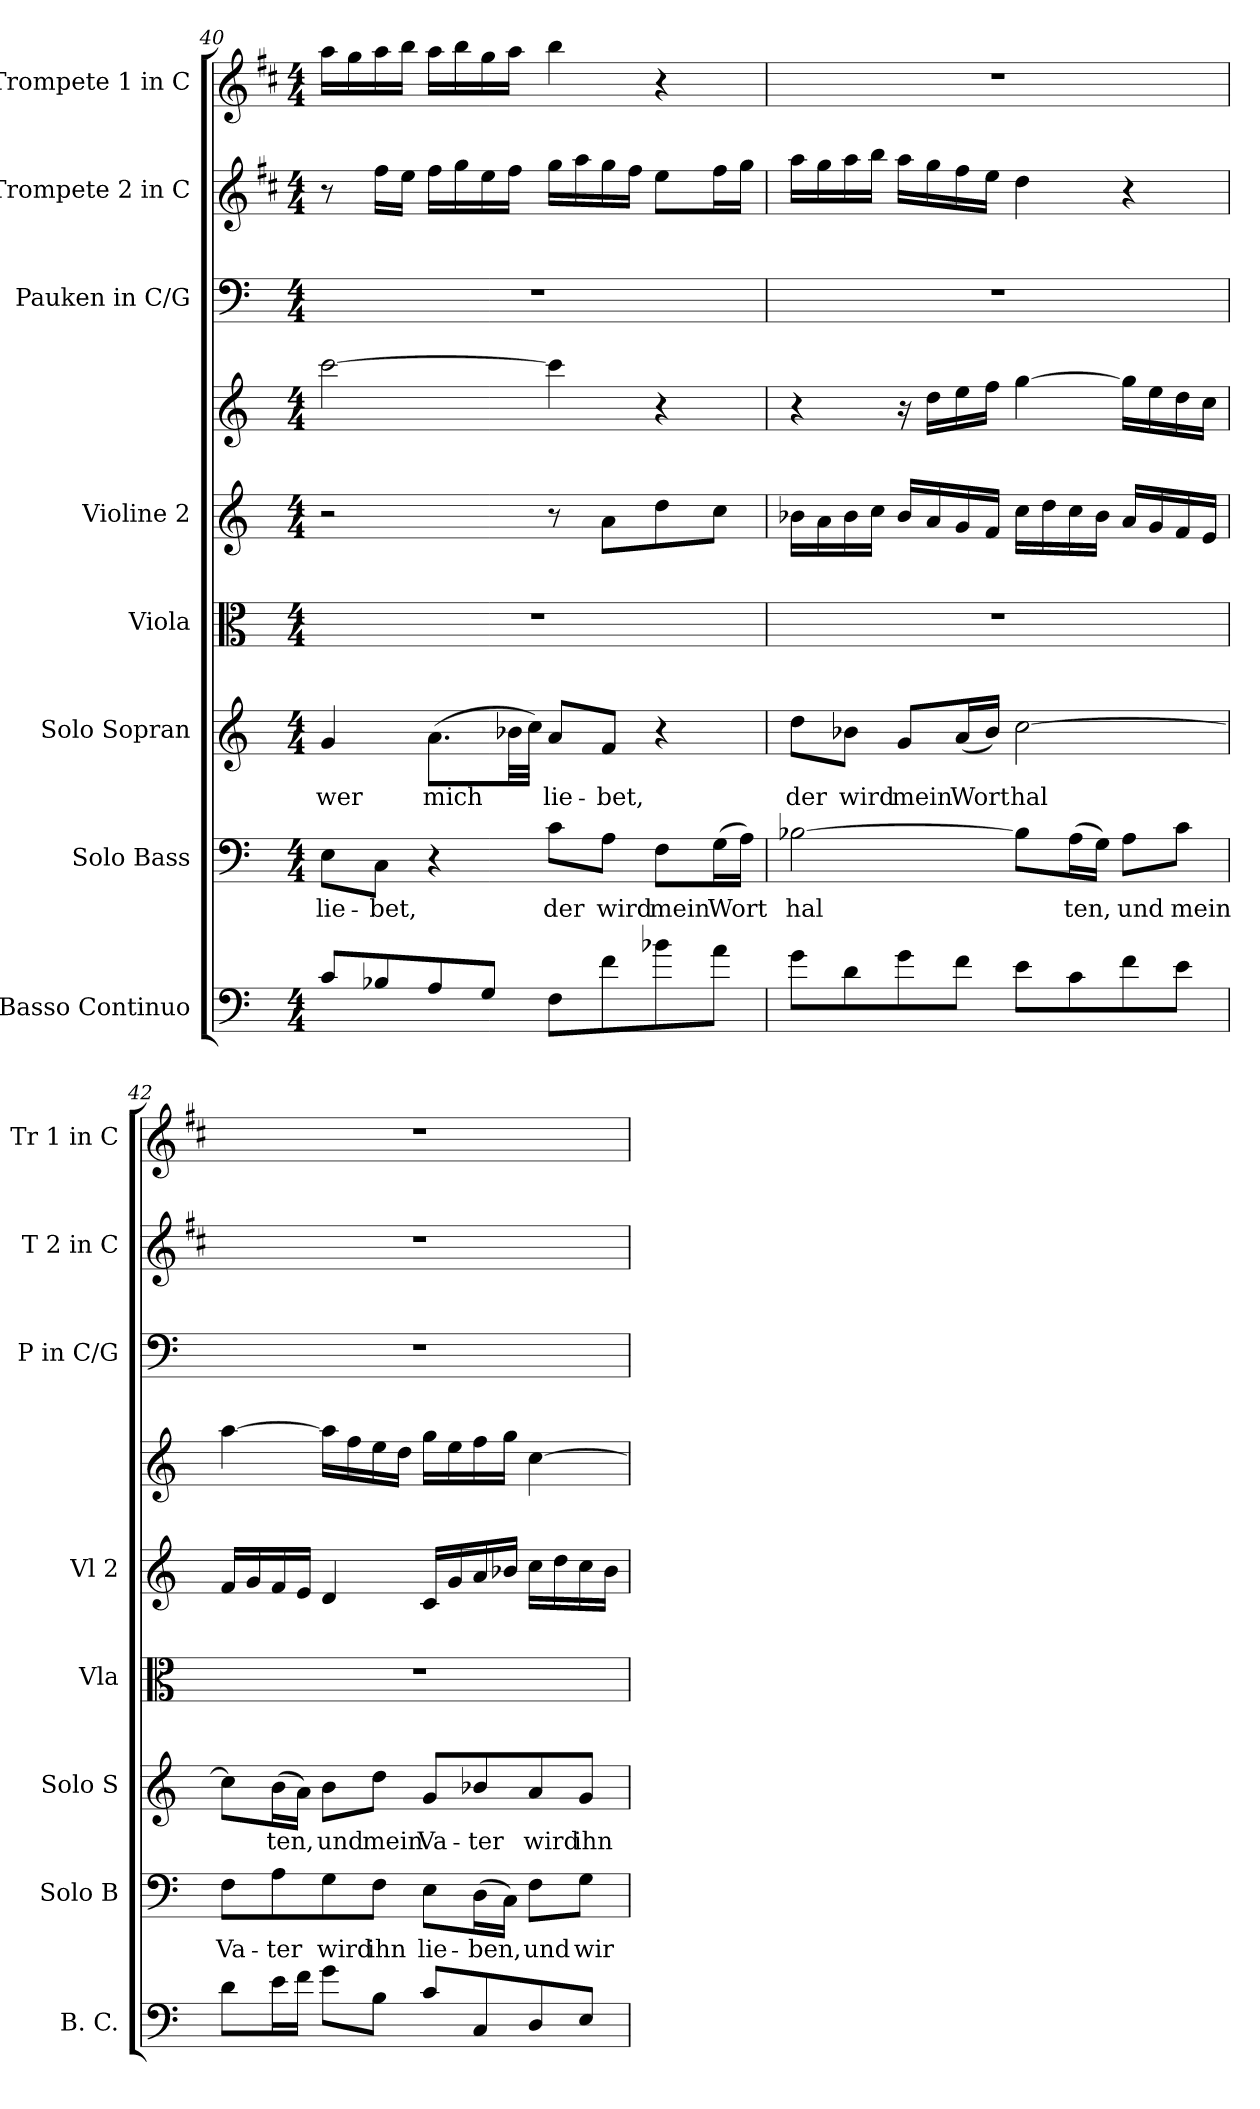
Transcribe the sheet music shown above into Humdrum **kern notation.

**kern	**kern	**text	**kern	**text	**kern	**kern	**kern	**kern	**kern	**kern
*part8	*part7	*part7	*part6	*part6	*part5	*part4	*part4	*part3	*part2	*part1
*staff9	*staff8	*staff8	*staff7	*staff7	*staff6	*staff5	*staff4	*staff3	*staff2	*staff1
*I"Basso Continuo	*I"Solo Bass	*	*I"Solo Sopran	*	*I"Viola	*I"Violine 2	*	*I"Pauken in C/G	*I"Trompete 2 in C	*I"Trompete 1 in C
*I'B. C.	*I'Solo B	*	*I'Solo S	*	*I'Vla	*I'Vl 2	*	*I'P in C/G	*I'T 2 in C	*I'Tr 1 in C
!!LO:PB:g=z
*clefF4	*clefF4	*	*clefG2	*	*clefC3	*clefG2	*clefG2	*clefF4	*clefG2	*clefG2
*ITrd7c12	*	*	*	*	*	*	*	*	*ITrd1c2	*ITrd1c2
*k[]	*k[]	*	*k[]	*	*k[]	*k[]	*k[]	*k[]	*k[]	*k[]
*M4/4	*M4/4	*	*M4/4	*	*M4/4	*M4/4	*M4/4	*M4/4	*M4/4	*M4/4
=40	=40	=40	=40	=40	=40	=40	=40	=40	=40	=40
!	!	!LO:LY:b	!	!LO:LY:b	!	!	!	!	!	!
8C/L	8E\L	lie-	4g/	wer	1r	2r	[2ccc\	1r	8r	16gg\LL
.	.	.	.	.	.	.	.	.	.	16ff\
!	!	!LO:LY:b	!	!	!	!	!	!	!	!
8BB-X/	8C\J	bet,	.	.	.	.	.	.	16ee\LL	16gg\
.	.	.	.	.	.	.	.	.	16dd\JJ	16aa\JJ
!	!	!	!	!LO:LY:b	!	!	!	!	!	!
8AA/	4r	.	(8.a\L	mich	.	.	.	.	16ee\LL	16gg\LL
.	.	.	.	.	.	.	.	.	16ff\	16aa\
8GG/J	.	.	.	.	.	.	.	.	16dd\	16ff\
.	.	.	32b-X\LL	.	.	.	.	.	16ee\JJ	16gg\JJ
.	.	.	32cc\JJJ)	.	.	.	.	.	.	.
!	!	!LO:LY:b	!	!LO:LY:b	!	!	!	!	!	!
8FF\L	8c\L	der	8a/L	lie-	.	8r	4ccc\]	.	16ff\LL	4aa\
.	.	.	.	.	.	.	.	.	16gg\	.
!	!	!LO:LY:b	!	!LO:LY:b	!	!	!	!	!	!
8F\	8A\J	wird	8f/J	bet,	.	8a\L	.	.	16ff\	.
.	.	.	.	.	.	.	.	.	16ee\JJ	.
!	!	!LO:LY:b	!	!	!	!	!	!	!	!
8B-X\	8F\L	mein	4r	.	.	8dd\	4r	.	8dd\L	4r
!	!	!LO:LY:b	!	!	!	!	!	!	!	!
8A\J	(16G\L	Wort	.	.	.	8cc\J	.	.	16ee\L	.
.	16A\JJ)	.	.	.	.	.	.	.	16ff\JJ	.
=41	=41	=41	=41	=41	=41	=41	=41	=41	=41	=41
!	!	!LO:LY:b	!	!LO:LY:b	!	!	!	!	!	!
8G\L	[2B-X\	hal	8dd\L	der	1r	16b-X\LL	4r	1r	16gg\LL	1r
.	.	.	.	.	.	16a\	.	.	16ff\	.
!	!	!	!	!LO:LY:b	!	!	!	!	!	!
8D\	.	.	8b-X\J	wird	.	16b-\	.	.	16gg\	.
.	.	.	.	.	.	16cc\JJ	.	.	16aa\JJ	.
!	!	!	!	!LO:LY:b	!	!	!	!	!	!
8G\	.	.	8g/L	mein	.	16b-/LL	16r	.	16gg\LL	.
.	.	.	.	.	.	16a/	16dd\LL	.	16ff\	.
!	!	!	!	!LO:LY:b	!	!	!	!	!	!
8F\J	.	.	(16a/L	Wort	.	16g/	16ee\	.	16ee\	.
.	.	.	16b-/JJ)	.	.	16f/JJ	16ff\JJ	.	16dd\JJ	.
!	!	!	!	!LO:LY:b	!	!	!	!	!	!
8E\L	8B-\L]	.	[2cc\	hal	.	16cc\LL	[4gg\	.	4cc\	.
.	.	.	.	.	.	16dd\	.	.	.	.
!	!	!LO:LY:b	!	!	!	!	!	!	!	!
8C\	(16A\L	ten,	.	.	.	16cc\	.	.	.	.
.	16G\JJ)	.	.	.	.	16b-\JJ	.	.	.	.
!	!	!LO:LY:b	!	!	!	!	!	!	!	!
8F\	8A\L	und	.	.	.	16a/LL	16gg\LL]	.	4r	.
.	.	.	.	.	.	16g/	16ee\	.	.	.
!	!	!LO:LY:b	!	!	!	!	!	!	!	!
8E\J	8c\J	mein	.	.	.	16f/	16dd\	.	.	.
.	.	.	.	.	.	16e/JJ	16cc\JJ	.	.	.
!!LO:LB:g=z
=42	=42	=42	=42	=42	=42	=42	=42	=42	=42	=42
!	!	!LO:LY:b	!	!	!	!	!	!	!	!
8D\L	8F\L	Va-	8cc\L]	.	1r	16f/LL	[4aa\	1r	1r	1r
.	.	.	.	.	.	16g/	.	.	.	.
!	!	!LO:LY:b	!	!LO:LY:b	!	!	!	!	!	!
16E\L	8A\	ter	(16b\L	ten,	.	16f/	.	.	.	.
16F\JJ	.	.	16a\JJ)	.	.	16e/JJ	.	.	.	.
!	!	!LO:LY:b	!	!LO:LY:b	!	!	!	!	!	!
8G\L	8G\	wird	8b\L	und	.	4d/	16aa\LL]	.	.	.
.	.	.	.	.	.	.	16ff\	.	.	.
!	!	!LO:LY:b	!	!LO:LY:b	!	!	!	!	!	!
8BB\J	8F\J	ihn	8dd\J	mein	.	.	16ee\	.	.	.
.	.	.	.	.	.	.	16dd\JJ	.	.	.
!	!	!LO:LY:b	!	!LO:LY:b	!	!	!	!	!	!
8C/L	8E\L	lie-	8g/L	Va-	.	16c/LL	16gg\LL	.	.	.
.	.	.	.	.	.	16g/	16ee\	.	.	.
!	!	!LO:LY:b	!	!LO:LY:b	!	!	!	!	!	!
8CC/	(16D\L	ben,	8b-X/	ter	.	16a/	16ff\	.	.	.
.	16C\JJ)	.	.	.	.	16b-X/JJ	16gg\JJ	.	.	.
!	!	!LO:LY:b	!	!LO:LY:b	!	!	!	!	!	!
8DD/	8F\L	und	8a/	wird	.	16cc\LL	[4cc\	.	.	.
.	.	.	.	.	.	16dd\	.	.	.	.
!	!	!LO:LY:b	!	!LO:LY:b	!	!	!	!	!	!
8EE/J	8G\J	wir	8g/J	ihn	.	16cc\	.	.	.	.
.	.	.	.	.	.	16b-\JJ	.	.	.	.
=	=	=	=	=	=	=	=	=	=	=
*-	*-	*-	*-	*-	*-	*-	*-	*-	*-	*-
